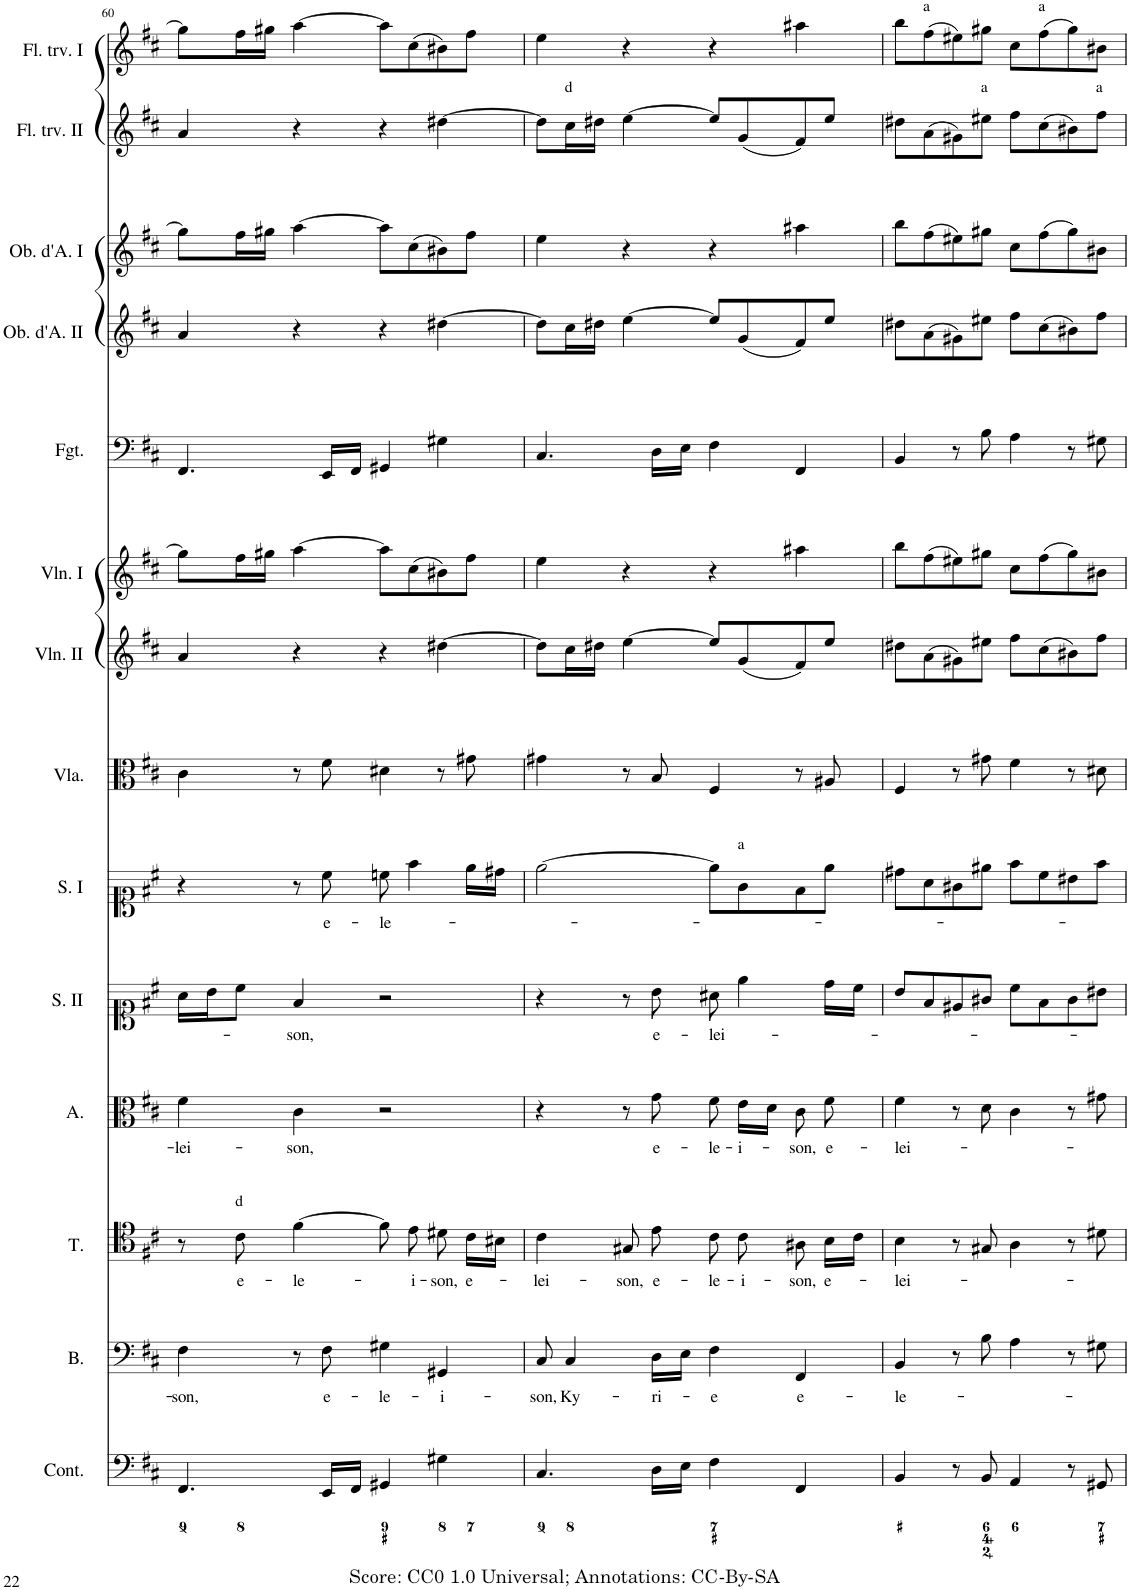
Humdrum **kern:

**kern	**kern	**kern	**text	**kern	**text	**kern	**text	**kern	**text	**kern	**text	**kern	**kern	**kern	**kern	**kern	**kern	**kern	**kern
*part15	*part14	*part13	*part13	*part12	*part12	*part11	*part11	*part10	*part10	*part9	*part9	*part8	*part7	*part6	*part5	*part4	*part3	*part2	*part1
*staff15	*staff14	*staff13	*staff13	*staff12	*staff12	*staff11	*staff11	*staff10	*staff10	*staff9	*staff9	*staff8	*staff7	*staff6	*staff5	*staff4	*staff3	*staff2	*staff1
*I"Continuo	*I"Continuo	*I"Basso	*	*I"Tenore	*	*I"Alto	*	*I"Soprano II	*	*I"Soprano I	*	*I"Viola	*I"Violino II	*I"Violino I	*I"Fagotto	*I"Oboe d'Amore II	*I"Oboe d'Amore I	*I"Flauto traverso II	*I"Flauto traverso I
*I'Cont.	*I'Cont.	*I'B.	*	*I'T.	*	*I'A.	*	*I'S. II	*	*I'S. I	*	*I'Vla.	*I'Vln. II	*I'Vln. I	*I'Fgt.	*I'Ob. d'A. II	*I'Ob. d'A. I	*I'Fl. trv. II	*I'Fl. trv. I
!!LO:PB:g=z
*clefF4	*clefF4	*clefF4	*	*clefC4	*	*clefC3	*	*clefC1	*	*clefC1	*	*clefC3	*clefG2	*clefG2	*clefF4	*clefG2	*clefG2	*clefG2	*clefG2
*k[f#c#]	*k[f#c#]	*k[f#c#]	*	*k[f#c#]	*	*k[f#c#]	*	*k[f#c#]	*	*k[f#c#]	*	*k[f#c#]	*k[f#c#]	*k[f#c#]	*k[f#c#]	*k[f#c#]	*k[f#c#]	*k[f#c#]	*k[f#c#]
*M4/4	*M4/4	*M4/4	*	*M4/4	*	*M4/4	*	*M4/4	*	*M4/4	*	*M4/4	*M4/4	*M4/4	*M4/4	*M4/4	*M4/4	*M4/4	*M4/4
*met(c)	*met(c)	*met(c)	*	*met(c)	*	*met(c)	*	*met(c)	*	*met(c)	*	*met(c)	*met(c)	*met(c)	*met(c)	*met(c)	*met(c)	*met(c)	*met(c)
=60	=60	=60	=60	=60	=60	=60	=60	=60	=60	=60	=60	=60	=60	=60	=60	=60	=60	=60	=60
!	!	!	!LO:LY:b	!	!	!	!LO:LY:b	!	!	!	!	!	!	!	!	!	!	!	!
4.FF#	4.FF#/	4F#\	-son,	8r	.	4f#\	-lei-	16a\LL	.	4r	.	4c#\	4a/	8gg#\L]	4.FF#/	4a/	8gg#\L]	4a/	8gg#\L]
.	.	.	.	.	.	.	.	16b\J	.	.	.	.	.	.	.	.	.	.	.
!	!	!	!	!LO:TX:a:t=d	!	!	!	!	!	!	!	!	!	!	!	!	!	!	!
!	!	!	!	!	!LO:LY:b	!	!	!	!	!	!	!	!	!	!	!	!	!	!
.	.	.	.	8c#\	e-	.	.	8cc#\J	.	.	.	.	.	16ff#\L	.	.	16ff#\L	.	16ff#\L
.	.	.	.	.	.	.	.	.	.	.	.	.	.	16gg#X\JJ	.	.	16gg#X\JJ	.	16gg#X\JJ
!	!	!	!	!	!LO:LY:b	!	!LO:LY:b	!	!LO:LY:b	!	!	!	!	!	!	!	!	!	!
.	.	8r	.	[4f#\	-le-	4c#\	-son,	4f#/	-son,	8r	.	8r	4r	[4aa\	.	4r	[4aa\	4r	[4aa\
!	!	!	!LO:LY:b	!	!	!	!	!	!	!	!LO:LY:b	!	!	!	!	!	!	!	!
16EE/LL	16EE/LL	8F#\	e-	.	.	.	.	.	.	8cc#\	e-	8f#\	.	.	16EE/LL	.	.	.	.
16FF#/JJ	16FF#/JJ	.	.	.	.	.	.	.	.	.	.	.	.	.	16FF#/JJ	.	.	.	.
!	!	!	!LO:LY:b	!	!	!	!	!	!	!	!LO:LY:b	!	!	!	!	!	!	!	!
4GG#X	4GG#X/	4G#X\	-le-	8f#\]	.	2r	.	2r	.	8ccn\	-le-	4d#X\	4r	8aa\L]	4GG#X/	4r	8aa\L]	4r	8aa\L]
!	!	!	!	!	!LO:LY:b	!	!	!	!	!	!	!	!	!	!	!	!	!	!
.	.	.	.	8e\	-i-	.	.	.	.	4ff#\	.	.	.	(8cc#\	.	.	(8cc#\	.	(8cc#\
!	!	!	!LO:LY:b	!	!LO:LY:b	!	!	!	!	!	!	!	!	!	!	!	!	!	!
4G#X	4G#X\	4GG#X/	-i-	8d#X\	-son,	.	.	.	.	.	.	8r	[4dd#X\	8b#X\)	4G#X\	[4dd#X\	8b#X\)	[4dd#X\	8b#X\)
!	!	!	!	!	!LO:LY:b	!	!	!	!	!	!	!	!	!	!	!	!	!	!
.	.	.	.	16c#\LL	e-	.	.	.	.	16ee\LL	.	8g#X\	.	8ff#\J	.	.	8ff#\J	.	8ff#\J
.	.	.	.	16B#X\JJ	.	.	.	.	.	16dd#X\JJ	.	.	.	.	.	.	.	.	.
=61	=61	=61	=61	=61	=61	=61	=61	=61	=61	=61	=61	=61	=61	=61	=61	=61	=61	=61	=61
!	!	!	!LO:LY:b	!	!LO:LY:b	!	!	!	!	!	!	!	!	!	!	!	!	!	!
4.C#	4.C#/	8C#/	-son,	4c#\	-lei-	4r	.	4r	.	[2ee\	.	4g#X\	8dd#\L]	4ee\	4.C#/	8dd#\L]	4ee\	8dd#\L]	4ee\
!	!	!	!	!	!	!	!	!	!	!	!	!	!	!	!	!	!	!LO:TX:a:t=d	!
!	!	!	!LO:LY:b	!	!	!	!	!	!	!	!	!	!	!	!	!	!	!	!
.	.	4C#/	Ky-	.	.	.	.	.	.	.	.	.	16cc#\L	.	.	16cc#\L	.	16cc#\L	.
.	.	.	.	.	.	.	.	.	.	.	.	.	16dd#X\JJ	.	.	16dd#X\JJ	.	16dd#X\JJ	.
!	!	!	!	!	!LO:LY:b	!	!	!	!	!	!	!	!	!	!	!	!	!	!
.	.	.	.	8G#X/	-son,	8r	.	8r	.	.	.	8r	[4ee\	4r	.	[4ee\	4r	[4ee\	4r
!	!	!	!LO:LY:b	!	!LO:LY:b	!	!LO:LY:b	!	!LO:LY:b	!	!	!	!	!	!	!	!	!	!
16D\LL	16D\LL	16D\LL	-ri-	8e\	e-	8g\	e-	8b\	e-	.	.	8B/	.	.	16D\LL	.	.	.	.
16E\JJ	16E\JJ	16E\JJ	.	.	.	.	.	.	.	.	.	.	.	.	16E\JJ	.	.	.	.
!	!	!	!LO:LY:b	!	!LO:LY:b	!	!LO:LY:b	!	!LO:LY:b	!	!	!	!	!	!	!	!	!	!
4F#	4F#\	4F#\	-e	8c#\	-le-	8f#\	-le-	8a#X\	-lei-	8ee\L]	.	4F#/	8ee/L]	4r	4F#\	8ee/L]	4r	8ee/L]	4r
!	!	!	!	!	!	!	!	!	!	!LO:TX:a:t=a	!	!	!	!	!	!	!	!	!
!	!	!	!	!	!LO:LY:b	!	!LO:LY:b	!	!	!	!	!	!	!	!	!	!	!	!
.	.	.	.	8c#\	-i-	16e\LL	-i-	4ee\	.	8g\	.	.	(8g/	.	.	(8g/	.	(8g/	.
.	.	.	.	.	.	16d\JJ	.	.	.	.	.	.	.	.	.	.	.	.	.
!	!	!	!LO:LY:b	!	!LO:LY:b	!	!LO:LY:b	!	!	!	!	!	!	!	!	!	!	!	!
4FF#	4FF#/	4FF#/	e-	8A#X\	-son,	8c#\	-son,	.	.	8f#\	.	8r	8f#/)	4aa#X\	4FF#/	8f#/)	4aa#X\	8f#/)	4aa#X\
!	!	!	!	!	!LO:LY:b	!	!LO:LY:b	!	!	!	!	!	!	!	!	!	!	!	!
.	.	.	.	16B\LL	e-	8f#\	e-	16dd\LL	.	8ee\J	.	8A#X/	8ee/J	.	.	8ee/J	.	8ee/J	.
.	.	.	.	16c#\JJ	.	.	.	16cc#\JJ	.	.	.	.	.	.	.	.	.	.	.
=62	=62	=62	=62	=62	=62	=62	=62	=62	=62	=62	=62	=62	=62	=62	=62	=62	=62	=62	=62
!	!	!	!LO:LY:b	!	!LO:LY:b	!	!LO:LY:b	!	!	!	!	!	!	!	!	!	!	!	!
4BB	4BB/	4BB/	-le-	4B\	-lei-	4f#\	-lei-	8b/L	.	8dd#X\L	.	4F#/	8dd#X\L	8bb\L	4BB/	8dd#X\L	8bb\L	8dd#X\L	8bb\L
!	!	!	!	!	!	!	!	!	!	!	!	!	!	!	!	!	!	!	!LO:TX:a:t=a
.	.	.	.	.	.	.	.	8f#/	.	8a\	.	.	(8a\	(8ff#\	.	(8a\	(8ff#\	(8a\	(8ff#\
8r	8r	8r	.	8r	.	8r	.	8e#X/	.	8g#X\	.	8r	8g#X\)	8ee#X\)	8r	8g#X\)	8ee#X\)	8g#X\)	8ee#X\)
!	!	!	!	!	!	!	!	!	!	!	!	!	!	!	!	!	!	!LO:TX:a:t=a	!
8BB	8BB/	8B\	.	8G#X/	.	8d\	.	8g#X/J	.	8ee#X\J	.	8g#X\	8ee#X\J	8gg#X\J	8B\	8ee#X\J	8gg#X\J	8ee#X\J	8gg#X\J
4AA	4AA/	4A\	.	4A\	.	4c#\	.	8cc#\L	.	8ff#\L	.	4f#\	8ff#\L	8cc#\L	4A\	8ff#\L	8cc#\L	8ff#\L	8cc#\L
!	!	!	!	!	!	!	!	!	!	!	!	!	!	!	!	!	!	!	!LO:TX:a:t=a
.	.	.	.	.	.	.	.	8f#\	.	8cc#\	.	.	(8cc#\	(8ff#\	.	(8cc#\	(8ff#\	(8cc#\	(8ff#\
8r	8r	8r	.	8r	.	8r	.	8g#\	.	8b#X\	.	8r	8b#X\)	8gg#\)	8r	8b#X\)	8gg#\)	8b#X\)	8gg#\)
!	!	!	!	!	!	!	!	!	!	!	!	!	!	!	!	!	!	!LO:TX:a:t=a	!
8GG#X	8GG#X/	8G#X\	.	8d#X\	.	8g#X\	.	8b#X\J	.	8ff#\J	.	8d#X\	8ff#\J	8b#X\J	8G#X\	8ff#\J	8b#X\J	8ff#\J	8b#X\J
=	=	=	=	=	=	=	=	=	=	=	=	=	=	=	=	=	=	=	=
*-	*-	*-	*-	*-	*-	*-	*-	*-	*-	*-	*-	*-	*-	*-	*-	*-	*-	*-	*-
